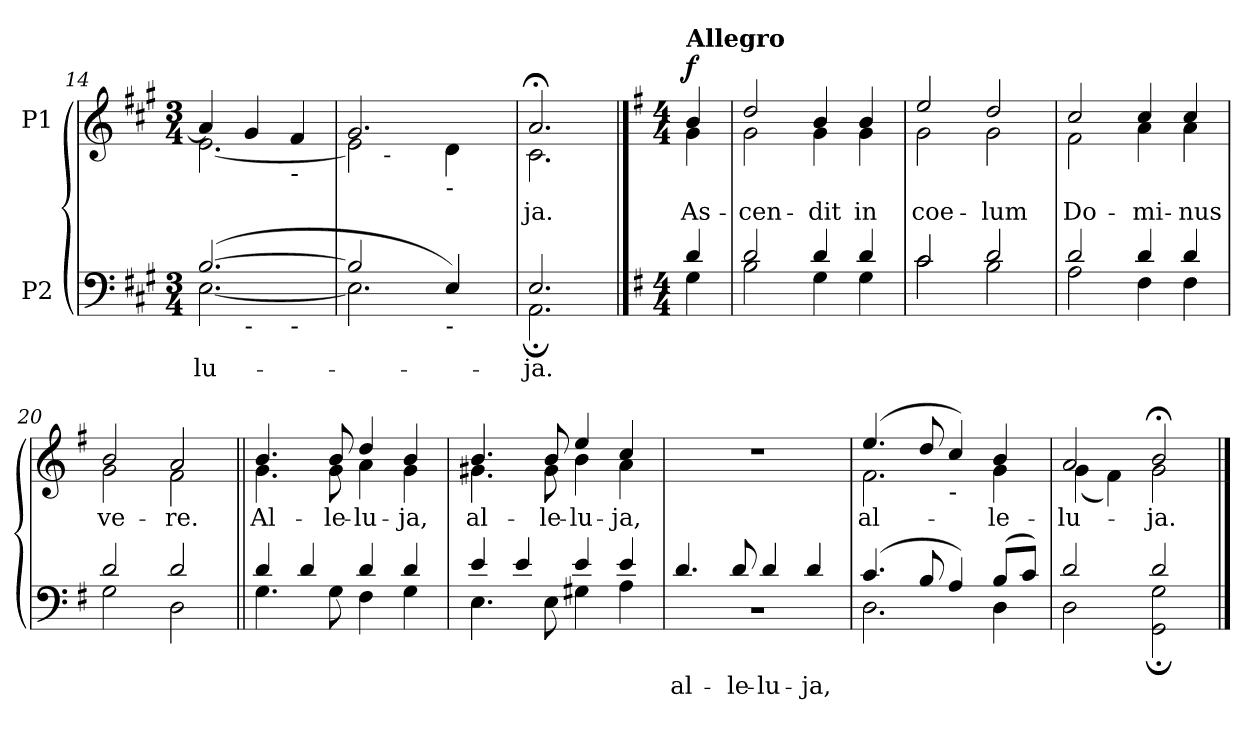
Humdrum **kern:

**kern	**text	**kern	**text	**dynam
*part2	*part2	*part1	*part1	*part1
*staff2	*staff2	*staff1	*staff1	*staff1
*I"P2	*	*I"P1	*	*
*clefF4	*	*clefG2	*	*
*k[f#c#g#]	*	*k[f#c#g#]	*	*
*A:	*	*A:	*	*
*M3/4	*	*M3/4	*	*
=14	=14	=14	=14	=14
!	!	!LO:TX:t=rit.	!	!
!	!	!LO:TX:b:t=-	!	!
!	!LO:LY:b:color=#000000	!	!	!
*^	*	*^	*	*
*	*^	*	*	*	*	*
*	*	*^	*	*	*	*	*
([2.Bi/	[2.Ei\	4ryy	2ryy	-lu-	4ai/]	[2.ei\	.	.
!	!	!LO:TX:b:t=-	!	!	!	!	!	!
.	.	2ryy	.	.	4g#i/	.	.	.
!	!	!	!	!	!LO:TX:b:t=-	!	!	!
!	!	!	!LO:TX:b:t=-	!	!	!	!	!
.	.	.	4ryy	.	4f#i/	.	.	.
*	*v	*v	*v	*	*	*	*	*
=15	=15	=15	=15	=15	=15	=15
*	*	*	*	*^	*	*
2Bi/]	2.Ei\]	.	2.g#i/	2ei\]	16ryy	.	.
.	.	.	.	.	64ryy	.	.
.	.	.	.	.	128ryy	.	.
.	.	.	.	.	1024ryy	.	.
!	!	!	!	!	!LO:TX:b:t=-	!	!
.	.	.	.	.	2ryy	.	.
!	!	!	!	!LO:TX:b:t=-	!	!	!
!LO:TX:b:t=-	!	!	!	!	!	!	!
4Ei/)	.	.	.	4di\	.	.	.
.	.	.	.	.	8ryy	.	.
.	.	.	.	.	32ryy	.	.
.	.	.	.	.	256..ryy	.	.
*	*	*	*v	*v	*v	*	*
=16	=16	=16	=16	=16	=16
*	*	*	*^	*	*
*	*	*	*	*^	*	*
!	!	!LO:LY:b:color=#000000	!	!	!	!	!
*	*	*	*v	*v	*v	*	*
*	*	*	*^	*	*
*	*	*	*	*^	*	*
!	!	!	!	!	!	!LO:LY:b:color=#000000	!
*	*	*	*	*v	*v	*	*
2.Ei/	2.AA;i\	-ja.	2.a;i/	2.c#i\	-ja.	.
!!LO:LB:g=z	!!
==16	==16	==16	==16	==16	==16	==16
*k[f#]	*	*	*k[f#]	*	*	*
*G:	*	*	*G:	*	*	*
*M4/4	*	*	*M4/4	*	*	*
*	*	*	*MM120	*	*	*
!	!	!	!LO:TX:a:B:t=Allegro	!	!	!
!	!	!	!	!	!LO:LY:b:color=#000000	!
4di/	4Gi\	.	4bi/	4gi\	As-	f
=17	=17	=17	=17	=17	=17	=17
!	!	!	!	!	!LO:LY:b:color=#000000	!
2di/	2Bi\	.	2ddi/	2gi\	-cen-	.
!	!	!	!	!	!LO:LY:b:color=#000000	!
4di/	4Gi\	.	4bi/	4gi\	-dit	.
!	!	!	!	!	!LO:LY:b:color=#000000	!
4di/	4Gi\	.	4bi/	4gi\	in	.
=18	=18	=18	=18	=18	=18	=18
!	!	!	!	!	!LO:LY:b:color=#000000	!
2ci/	2ci\	.	2eei/	2gi\	coe-	.
!	!	!	!	!	!LO:LY:b:color=#000000	!
2di/	2Bi\	.	2ddi/	2gi\	-lum	.
=19	=19	=19	=19	=19	=19	=19
!	!	!	!	!	!LO:LY:b:color=#000000	!
2di/	2Ai\	.	2cci/	2f#i\	Do-	.
!	!	!	!	!	!LO:LY:b:color=#000000	!
4di/	4F#i\	.	4cci/	4ai\	-mi-	.
!	!	!	!	!	!LO:LY:b:color=#000000	!
4di/	4F#i\	.	4cci/	4ai\	-nus	.
=20	=20	=20	=20	=20	=20	=20
!	!	!	!	!	!LO:LY:b:color=#000000	!
2di/	2Gi\	.	2bi/	2gi\	ve-	.
!	!	!	!	!	!LO:LY:b:color=#000000	!
2di/	2Di\	.	2ai/	2f#i\	-re.	.
!!LO:LB:g=z	!!
=21||	=21||	=21||	=21||	=21||	=21||	=21||
!	!	!	!	!	!LO:LY:b:color=#000000	!
4di/	4.Gi\	.	4.bi/	4.gi\	Al-	.
4di/	.	.	.	.	.	.
!	!	!	!	!	!LO:LY:b:color=#000000	!
.	8Gi\	.	8bi/	8gi\	-le-	.
!	!	!	!	!	!LO:LY:b:color=#000000	!
4di/	4F#i\	.	4ddi/	4ai\	-lu-	.
!	!	!	!	!	!LO:LY:b:color=#000000	!
4di/	4Gi\	.	4bi/	4gi\	-ja,	.
=22	=22	=22	=22	=22	=22	=22
!	!	!	!	!	!LO:LY:b:color=#000000	!
4ei/	4.Ei\	.	4.bi/	4.g#Xi\	al-	.
4ei/	.	.	.	.	.	.
!	!	!	!	!	!LO:LY:b:color=#000000	!
.	8Ei\	.	8bi/	8g#i\	-le-	.
!	!	!	!	!	!LO:LY:b:color=#000000	!
4ei/	4G#Xi\	.	4eei/	4bi\	-lu-	.
!	!	!	!	!	!LO:LY:b:color=#000000	!
4ei/	4Ai\	.	4cci/	4ai\	-ja,	.
*	*	*	*v	*v	*	*
=23	=23	=23	=23	=23	=23
*	*	*	*^	*	*
!	!	!LO:LY:a:color=#000000	!	!	!	!
*	*	*	*v	*v	*	*
4.di/	1r	al-	1r	.	.
!	!	!LO:LY:a:color=#000000	!	!	!
8di/	.	-le-	.	.	.
!	!	!LO:LY:a:color=#000000	!	!	!
4di/	.	-lu-	.	.	.
!	!	!LO:LY:a:color=#000000	!	!	!
4di/	.	-ja,	.	.	.
=24	=24	=24	=24	=24	=24
!	!	!	!	!LO:LY:b:color=#000000	!
*	*	*	*^	*	*
(4.ci/	2.Di\	.	(4.eei/	2.f#i\	al-	.
8Bi/	.	.	8ddi/	.	.	.
!	!	!	!LO:TX:b:t=-	!	!	!
4Ai/)	.	.	4cci/)	.	.	.
!	!	!	!	!	!LO:LY:b:color=#000000	!
(8Bi/L	4Di\	.	4bi/	4gi\	-le-	.
8ci/J)	.	.	.	.	.	.
=25	=25	=25	=25	=25	=25	=25
!	!	!	!	!	!LO:LY:b:color=#000000	!
2di/	2Di\	.	2ai/	(4gi\	-lu-	.
.	.	.	.	4f#i\)	.	.
!	!	!	!	!	!LO:LY:b:color=#000000	!
2di/	2GGi\; 2Gi;	.	2b;i/	2gi\	-ja.	.
*v	*v	*	*	*	*	*
*	*	*v	*v	*	*
==	==	==	==	==
*-	*-	*-	*-	*-
